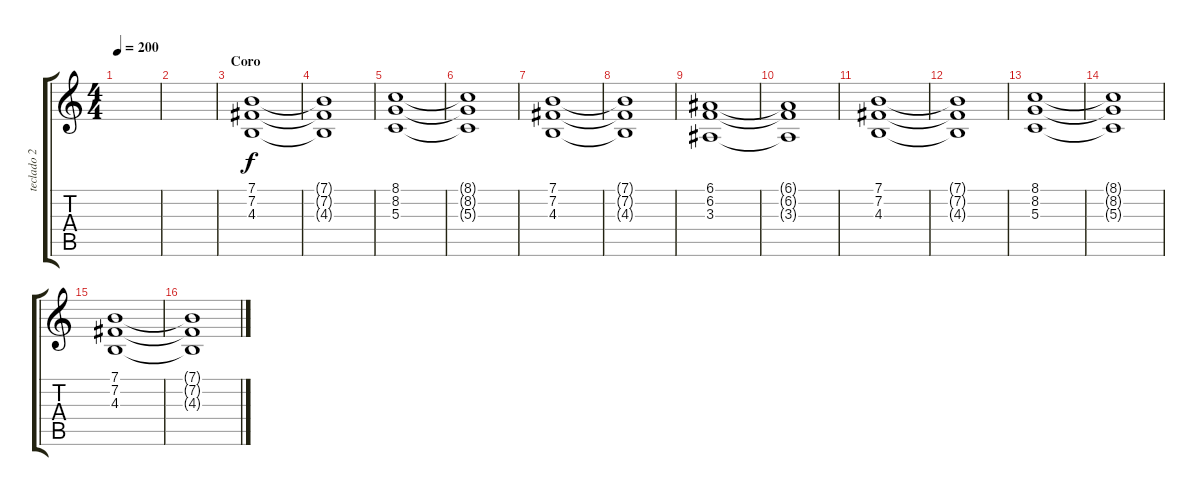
\track ("teclado 2" "teclado 2") {instrument choiraahs}
\staff {score tabs}
\tuning (E4 B3 G3 D3 A2 E2) {hide}
\ts (4 4)
\tempo 200
\clef g2
\ks c
|
|
\section ("" "Coro")
(7.1 7.2 4.3).1 |
(7.1{t} 7.2{t} 4.3{t}).1 |
(8.1 8.2 5.3).1 |
(8.1{t} 8.2{t} 5.3{t}).1 |
(7.1 7.2 4.3).1 |
(7.1{t} 7.2{t} 4.3{t}).1 |
(6.1 6.2 3.3).1 |
(6.1{t} 6.2{t} 3.3{t}).1 |
(7.1 7.2 4.3).1 |
(7.1{t} 7.2{t} 4.3{t}).1 |
(8.1 8.2 5.3).1 |
(8.1{t} 8.2{t} 5.3{t}).1 |
(7.1 7.2 4.3).1 |
(7.1{t} 7.2{t} 4.3{t}).1
